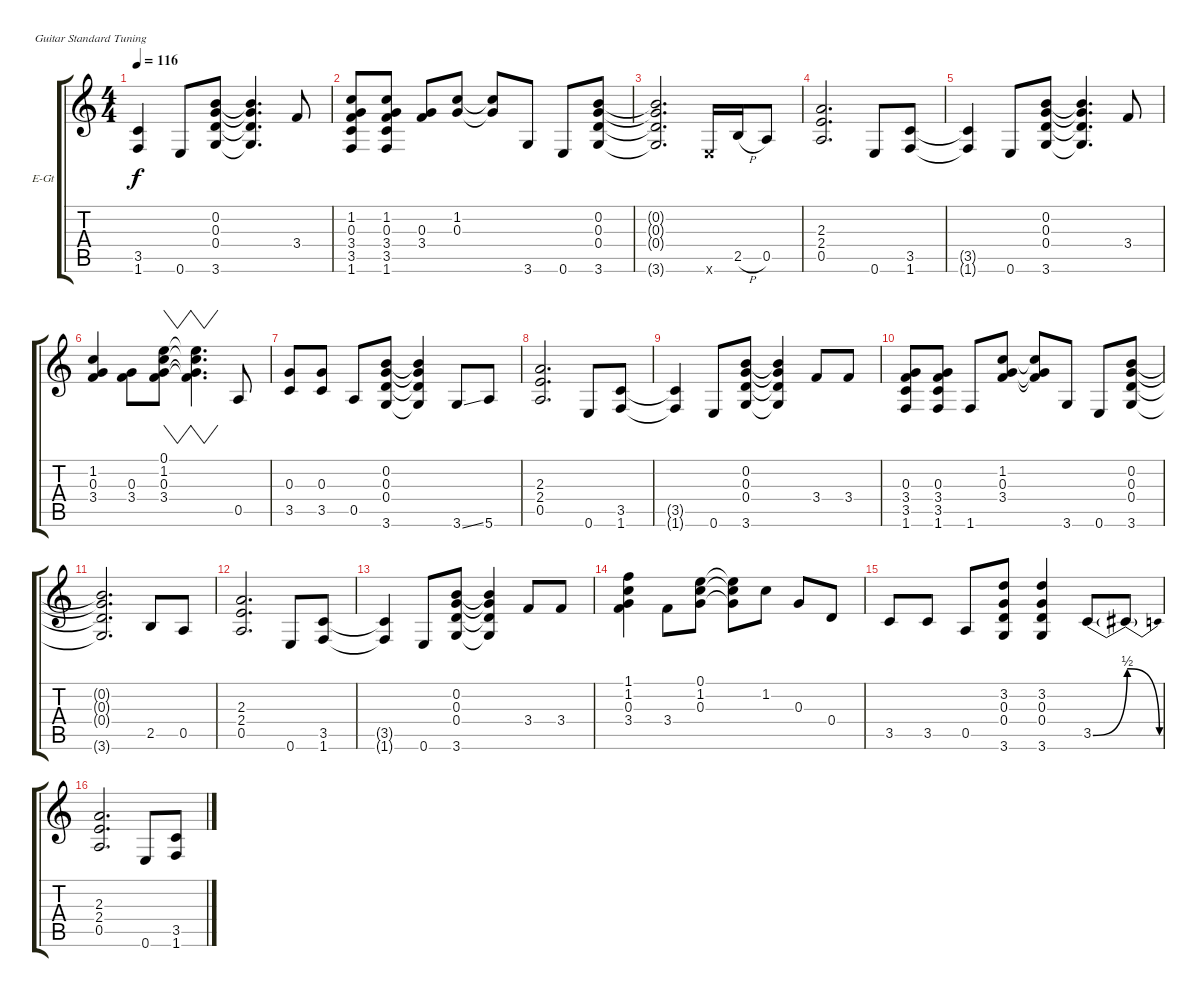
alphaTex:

\bracketExtendMode groupsimilarinstruments
\firstSystemTrackNameOrientation horizontal
\otherSystemsTrackNameOrientation horizontal
\track ("Distortion" "E-Gt") {instrument distortionguitar}
\staff {score tabs}
\tuning (E4 B3 G3 D3 A2 E2)
\ts (4 4)
\tempo 116
\clef g2
\ks c
(3.5{t} 1.6{t}).4{dy f} 0.6.8 (0.2 0.3 0.4 3.6).8 (0.2{t} 0.3{t} 0.4{t} 3.6{t}).4{d} 3.4.8 |
(1.2 0.3 3.4 3.5 1.6).8 (1.2 0.3 3.4 3.5 1.6).8 (0.3 3.4).8 (1.2 0.3).8 (1.2{t} 0.3{t}).8 3.6.8 0.6.8 (0.2 0.3 0.4 3.6).8 |
(0.2{t} 0.3{t} 0.4{t} 3.6{t}).2{d} 0.6{x}.16 2.5{h}.16 0.5.8 |
(2.3 2.4 0.5).2{d} 0.6.8 (3.5 1.6).8 |
(3.5{t} 1.6{t}).4 0.6.8 (0.2 0.3 0.4 3.6).8 (0.2{t} 0.3{t} 0.4{t} 3.6{t}).4{d} 3.4.8 |
(1.2 0.3 3.4).4 (0.3 3.4).8 (0.1 1.2 0.3 3.4).8{vw} (0.1{t} 1.2{t} 0.3{t} 3.4{t}).4{vw d} 0.5.8 |
(0.3 3.5).8 (0.3 3.5).8 0.5.8 (0.2 0.3 0.4 3.6).8 (0.2{t} 0.3{t} 0.4{t} 3.6{t}).4 3.6{ss}.8 5.6.8 |
(2.3 2.4 0.5).2{d} 0.6.8 (3.5 1.6).8 |
(3.5{t} 1.6{t}).4 0.6.8 (0.2 0.3 0.4 3.6).8 (0.2{t} 0.3{t} 0.4{t} 3.6{t}).4 3.4.8 3.4.8 |
(0.3 3.4 3.5 1.6).8 (0.3 3.4 3.5 1.6).8 1.6.8 (1.2 0.3 3.4).8 (1.2{t} 0.3{t} 3.4{t}).8 3.6.8 0.6.8 (0.2 0.3 0.4 3.6).8 |
(0.2{t} 0.3{t} 0.4{t} 3.6{t}).2{d} 2.5.8 0.5.8 |
(2.3 2.4 0.5).2{d} 0.6.8 (3.5 1.6).8 |
(3.5{t} 1.6{t}).4 0.6.8 (0.2 0.3 0.4 3.6).8 (0.2{t} 0.3{t} 0.4{t} 3.6{t}).4 3.4.8 3.4.8 |
(1.1 1.2 0.3 3.4).4 3.4.8 (0.1 1.2 0.3).8 (0.1{t} 1.2{t} 0.3{t}).8 1.2.8 0.3.8 0.4.8 |
3.5.8 3.5.8 0.5.8 (3.2 0.3 0.4 3.6).8 (3.2 0.3 0.4 3.6).4 3.5{be (bend 0 0 60 2)}.8 3.5{be (release 0 2 60 0) t}.8 |
(2.3 2.4 0.5).2{d} 0.6.8 (3.5 1.6).8
